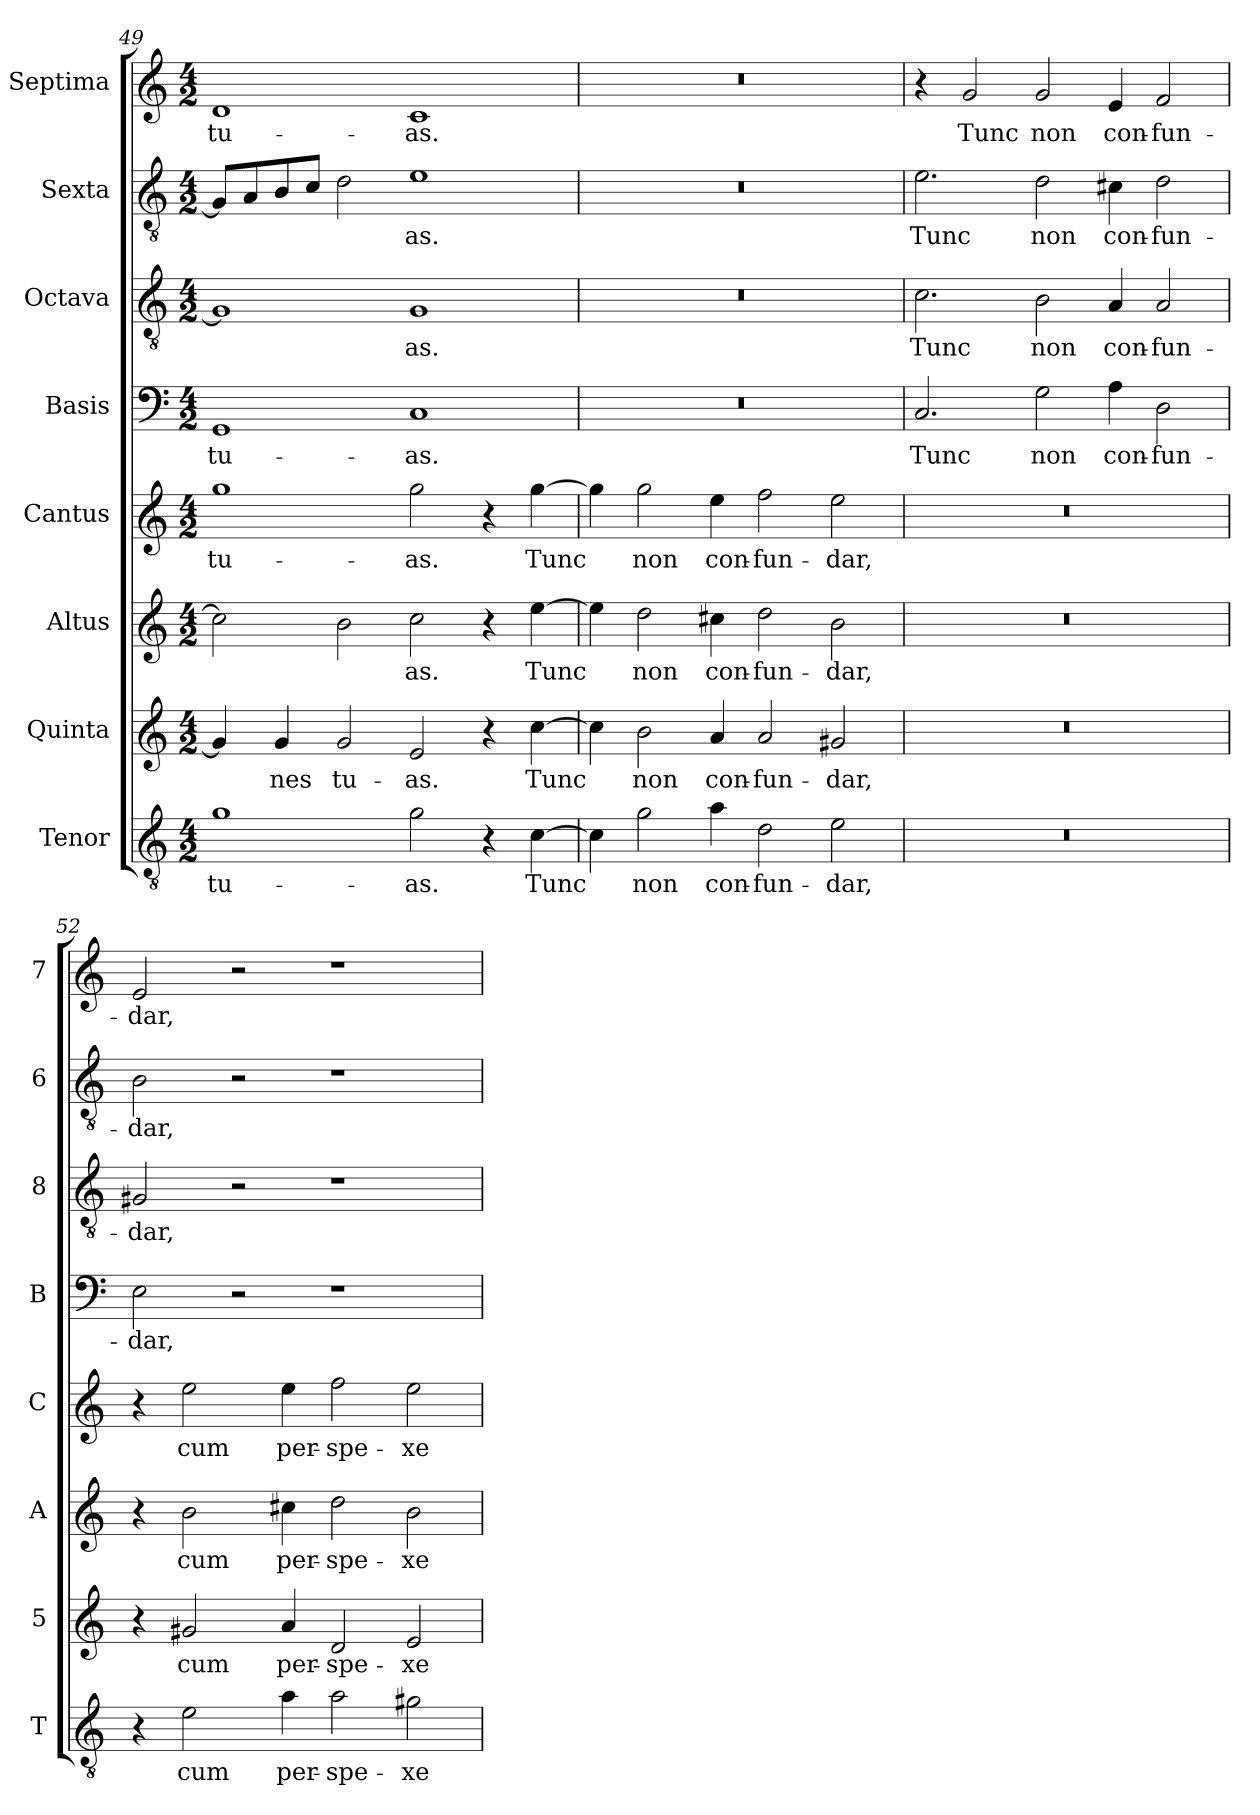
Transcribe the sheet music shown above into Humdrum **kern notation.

**kern	**text	**kern	**text	**kern	**text	**kern	**text	**kern	**text	**kern	**text	**kern	**text	**kern	**text
*part8	*part8	*part7	*part7	*part6	*part6	*part5	*part5	*part4	*part4	*part3	*part3	*part2	*part2	*part1	*part1
*staff8	*staff8	*staff7	*staff7	*staff6	*staff6	*staff5	*staff5	*staff4	*staff4	*staff3	*staff3	*staff2	*staff2	*staff1	*staff1
*I"Tenor	*	*I"Quinta	*	*I"Altus	*	*I"Cantus	*	*I"Basis	*	*I"Octava	*	*I"Sexta	*	*I"Septima	*
*I'T	*	*I'5	*	*I'A	*	*I'C	*	*I'B	*	*I'8	*	*I'6	*	*I'7	*
!!LO:PB:g=z
*clefGv2	*	*clefG2	*	*clefG2	*	*clefG2	*	*clefF4	*	*clefGv2	*	*clefGv2	*	*clefG2	*
*k[]	*	*k[]	*	*k[]	*	*k[]	*	*k[]	*	*k[]	*	*k[]	*	*k[]	*
*C:	*	*C:	*	*C:	*	*C:	*	*C:	*	*C:	*	*C:	*	*C:	*
*M4/2	*	*M4/2	*	*M4/2	*	*M4/2	*	*M4/2	*	*M4/2	*	*M4/2	*	*M4/2	*
=49	=49	=49	=49	=49	=49	=49	=49	=49	=49	=49	=49	=49	=49	=49	=49
!	!LO:LY:b	!	!	!	!	!	!LO:LY:b	!	!LO:LY:b	!	!	!	!	!	!LO:LY:b
1g	tu-	4g/]	.	2cc\]	.	1gg	tu-	1GG	tu-	1G]	.	8G/L]	.	1d	tu-
.	.	.	.	.	.	.	.	.	.	.	.	8A/	.	.	.
!	!	!	!LO:LY:b	!	!	!	!	!	!	!	!	!	!	!	!
.	.	4g/	-nes	.	.	.	.	.	.	.	.	8B/	.	.	.
.	.	.	.	.	.	.	.	.	.	.	.	8c/J	.	.	.
!	!	!	!LO:LY:b	!	!	!	!	!	!	!	!	!	!	!	!
.	.	2g/	tu-	2b\	.	.	.	.	.	.	.	2d\	.	.	.
!	!LO:LY:b	!	!LO:LY:b	!	!LO:LY:b	!	!LO:LY:b	!	!LO:LY:b	!	!LO:LY:b	!	!LO:LY:b	!	!LO:LY:b
2g\	-as.	2e/	-as.	2cc\	-as.	2gg\	-as.	1C	-as.	1G	-as.	1e	-as.	1c	-as.
4r	.	4r	.	4r	.	4r	.	.	.	.	.	.	.	.	.
!	!LO:LY:b	!	!LO:LY:b	!	!LO:LY:b	!	!LO:LY:b	!	!	!	!	!	!	!	!
[4c\	Tunc	[4cc\	Tunc	[4ee\	Tunc	[4gg\	Tunc	.	.	.	.	.	.	.	.
=50	=50	=50	=50	=50	=50	=50	=50	=50	=50	=50	=50	=50	=50	=50	=50
4c\]	.	4cc\]	.	4ee\]	.	4gg\]	.	0r	.	0r	.	0r	.	0r	.
!	!LO:LY:b	!	!LO:LY:b	!	!LO:LY:b	!	!LO:LY:b	!	!	!	!	!	!	!	!
2g\	non	2b\	non	2dd\	non	2gg\	non	.	.	.	.	.	.	.	.
!	!LO:LY:b	!	!LO:LY:b	!	!LO:LY:b	!	!LO:LY:b	!	!	!	!	!	!	!	!
4a\	con-	4a/	con-	4cc#X\	con-	4ee\	con-	.	.	.	.	.	.	.	.
!	!LO:LY:b	!	!LO:LY:b	!	!LO:LY:b	!	!LO:LY:b	!	!	!	!	!	!	!	!
2d\	-fun-	2a/	-fun-	2dd\	-fun-	2ff\	-fun-	.	.	.	.	.	.	.	.
!	!LO:LY:b	!	!LO:LY:b	!	!LO:LY:b	!	!LO:LY:b	!	!	!	!	!	!	!	!
2e\	-dar,	2g#X/	-dar,	2b\	-dar,	2ee\	-dar,	.	.	.	.	.	.	.	.
=51	=51	=51	=51	=51	=51	=51	=51	=51	=51	=51	=51	=51	=51	=51	=51
!	!	!	!	!	!	!	!	!	!LO:LY:b	!	!LO:LY:b	!	!LO:LY:b	!	!
0r	.	0r	.	0r	.	0r	.	2.C/	Tunc	2.c\	Tunc	2.e\	Tunc	4r	.
!	!	!	!	!	!	!	!	!	!	!	!	!	!	!	!LO:LY:b
.	.	.	.	.	.	.	.	.	.	.	.	.	.	2g/	Tunc
!	!	!	!	!	!	!	!	!	!LO:LY:b	!	!LO:LY:b	!	!LO:LY:b	!	!LO:LY:b
.	.	.	.	.	.	.	.	2G\	non	2B\	non	2d\	non	2g/	non
!	!	!	!	!	!	!	!	!	!LO:LY:b	!	!LO:LY:b	!	!LO:LY:b	!	!LO:LY:b
.	.	.	.	.	.	.	.	4A\	con-	4A/	con-	4c#X\	con-	4e/	con-
!	!	!	!	!	!	!	!	!	!LO:LY:b	!	!LO:LY:b	!	!LO:LY:b	!	!LO:LY:b
.	.	.	.	.	.	.	.	2D\	-fun-	2A/	-fun-	2d\	-fun-	2f/	-fun-
=52	=52	=52	=52	=52	=52	=52	=52	=52	=52	=52	=52	=52	=52	=52	=52
!	!	!	!	!	!	!	!	!	!LO:LY:b	!	!LO:LY:b	!	!LO:LY:b	!	!LO:LY:b
4r	.	4r	.	4r	.	4r	.	2E\	-dar,	2G#X/	-dar,	2B\	-dar,	2e/	-dar,
!	!LO:LY:b	!	!LO:LY:b	!	!LO:LY:b	!	!LO:LY:b	!	!	!	!	!	!	!	!
2e\	cum	2g#X/	cum	2b\	cum	2ee\	cum	.	.	.	.	.	.	.	.
.	.	.	.	.	.	.	.	2r	.	2r	.	2r	.	2r	.
!	!LO:LY:b	!	!LO:LY:b	!	!LO:LY:b	!	!LO:LY:b	!	!	!	!	!	!	!	!
4a\	per-	4a/	per-	4cc#X\	per-	4ee\	per-	.	.	.	.	.	.	.	.
!	!LO:LY:b	!	!LO:LY:b	!	!LO:LY:b	!	!LO:LY:b	!	!	!	!	!	!	!	!
2a\	-spe-	2d/	-spe-	2dd\	-spe-	2ff\	-spe-	1r	.	1r	.	1r	.	1r	.
!	!LO:LY:b	!	!LO:LY:b	!	!LO:LY:b	!	!LO:LY:b	!	!	!	!	!	!	!	!
2g#X\	-xe-	2e/	-xe-	2b\	-xe-	2ee\	-xe-	.	.	.	.	.	.	.	.
=	=	=	=	=	=	=	=	=	=	=	=	=	=	=	=
*-	*-	*-	*-	*-	*-	*-	*-	*-	*-	*-	*-	*-	*-	*-	*-
